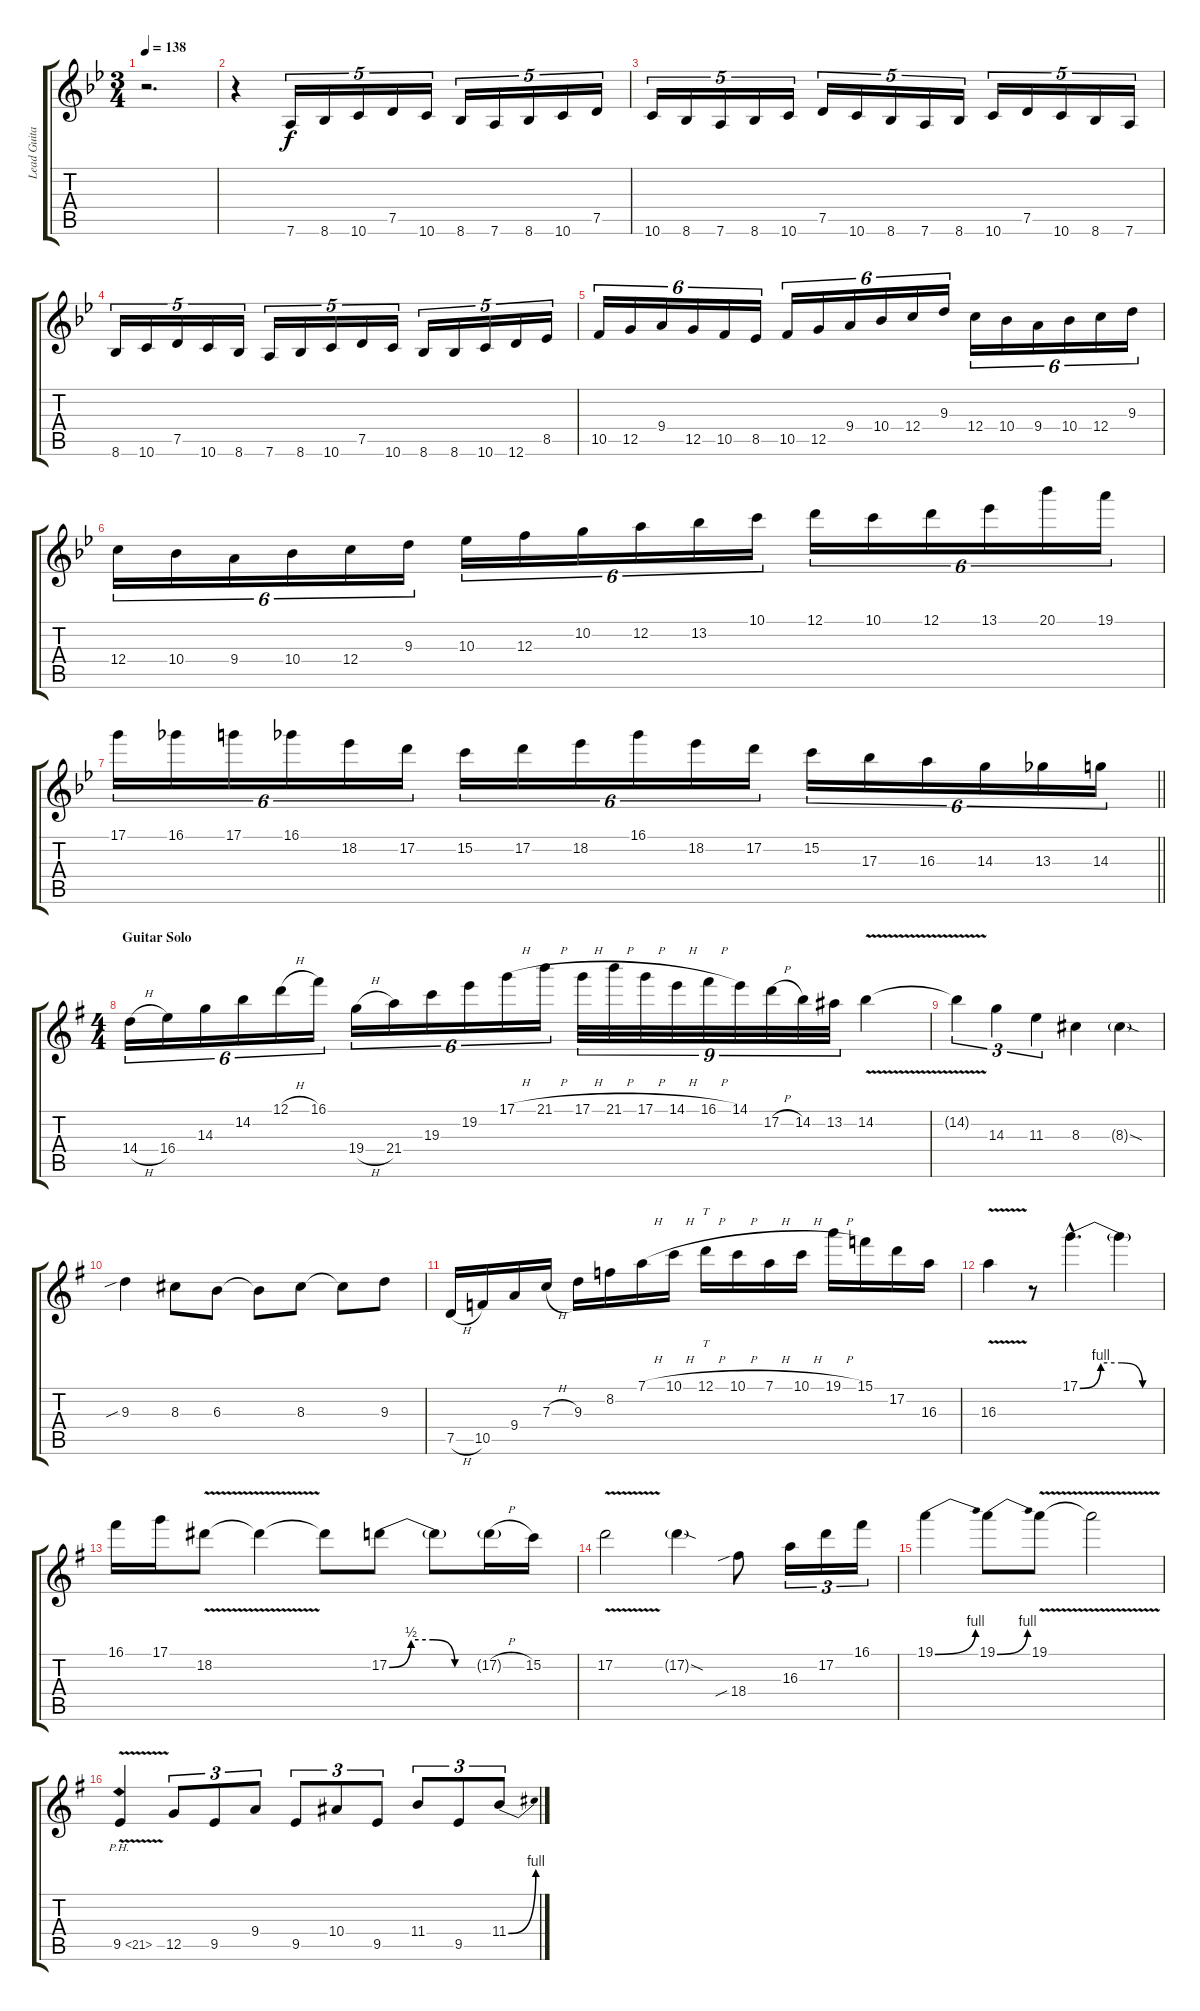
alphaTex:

\track ("Lead Guitar (1)" "Lead Guita") {instrument distortionguitar}
\staff {score tabs}
\tuning (D4 A3 F3 C3 G2 D2) {hide}
\ts (3 4)
\tempo 138
\clef g2
\ks gminor
r.2{d dy ff} |
r.4{volume 0 instrument distortionguitar} 7.6.16{tu (5 4) dy f volume 16 instrument distortionguitar} 8.6.16{tu (5 4)} 10.6.16{tu (5 4)} 7.5.16{tu (5 4)} 10.6.16{tu (5 4)} 8.6.16{tu (5 4)} 7.6.16{tu (5 4)} 8.6.16{tu (5 4)} 10.6.16{tu (5 4)} 7.5.16{tu (5 4)} |
10.6.16{tu (5 4)} 8.6.16{tu (5 4)} 7.6.16{tu (5 4)} 8.6.16{tu (5 4)} 10.6.16{tu (5 4)} 7.5.16{tu (5 4)} 10.6.16{tu (5 4)} 8.6.16{tu (5 4)} 7.6.16{tu (5 4)} 8.6.16{tu (5 4)} 10.6.16{tu (5 4)} 7.5.16{tu (5 4)} 10.6.16{tu (5 4)} 8.6.16{tu (5 4)} 7.6.16{tu (5 4)} |
8.6.16{tu (5 4)} 10.6.16{tu (5 4)} 7.5.16{tu (5 4)} 10.6.16{tu (5 4)} 8.6.16{tu (5 4)} 7.6.16{tu (5 4)} 8.6.16{tu (5 4)} 10.6.16{tu (5 4)} 7.5.16{tu (5 4)} 10.6.16{tu (5 4)} 8.6.16{tu (5 4)} 8.6.16{tu (5 4)} 10.6.16{tu (5 4)} 12.6.16{tu (5 4)} 8.5.16{tu (5 4)} |
10.5.16{tu (6 4)} 12.5.16{tu (6 4)} 9.4.16{tu (6 4)} 12.5.16{tu (6 4)} 10.5.16{tu (6 4)} 8.5.16{tu (6 4)} 10.5.16{tu (6 4)} 12.5.16{tu (6 4)} 9.4.16{tu (6 4)} 10.4.16{tu (6 4)} 12.4.16{tu (6 4)} 9.3.16{tu (6 4)} 12.4.16{tu (6 4)} 10.4.16{tu (6 4)} 9.4.16{tu (6 4)} 10.4.16{tu (6 4)} 12.4.16{tu (6 4)} 9.3.16{tu (6 4)} |
12.4.16{tu (6 4)} 10.4.16{tu (6 4)} 9.4.16{tu (6 4)} 10.4.16{tu (6 4)} 12.4.16{tu (6 4)} 9.3.16{tu (6 4)} 10.3.16{tu (6 4)} 12.3.16{tu (6 4)} 10.2.16{tu (6 4)} 12.2.16{tu (6 4)} 13.2.16{tu (6 4)} 10.1.16{tu (6 4)} 12.1.16{tu (6 4)} 10.1.16{tu (6 4)} 12.1.16{tu (6 4)} 13.1.16{tu (6 4)} 20.1.16{tu (6 4)} 19.1.16{tu (6 4)} |
\barLineRight lightlight
17.1.16{tu (6 4)} 16.1.16{tu (6 4)} 17.1.16{tu (6 4)} 16.1.16{tu (6 4)} 18.2.16{tu (6 4)} 17.2.16{tu (6 4)} 15.2.16{tu (6 4)} 17.2.16{tu (6 4)} 18.2.16{tu (6 4)} 16.1.16{tu (6 4)} 18.2.16{tu (6 4)} 17.2.16{tu (6 4)} 15.2.16{tu (6 4)} 17.3.16{tu (6 4)} 16.3.16{tu (6 4)} 14.3.16{tu (6 4)} 13.3.16{tu (6 4)} 14.3.16{tu (6 4)} |
\ts (4 4)
\section ("" "Guitar Solo")
\ks eminor
14.4{h}.16{tu (6 4)} 16.4.16{tu (6 4)} 14.3.16{tu (6 4)} 14.2.16{tu (6 4)} 12.1{h}.16{tu (6 4)} 16.1.16{tu (6 4)} 19.4{h}.16{tu (6 4)} 21.4.16{tu (6 4)} 19.3.16{tu (6 4)} 19.2.16{tu (6 4)} 17.1{h}.16{tu (6 4)} 21.1{h}.16{tu (6 4)} 17.1{h}.32{tu (9 8)} 21.1{h}.32{tu (9 8)} 17.1{h}.32{tu (9 8)} 14.1{h}.32{tu (9 8)} 16.1{h}.32{tu (9 8)} 14.1.32{tu (9 8)} 17.2{h}.32{tu (9 8)} 14.2.32{tu (9 8)} 13.2.32{tu (9 8)} 14.2{v}.4 |
14.2{t}.4{tu (3 2)} 14.3.4{tu (3 2)} 11.3.4{tu (3 2)} 8.3.4 8.3{sod g}.4 |
9.3{sib}.4 8.3.8 6.3.8 6.3{t}.8 8.3.8 8.3{t}.8 9.3.8 |
7.5{h}.16 10.5.16 9.4.16 7.3{h}.16 9.3.16 8.2.16 7.1{h}.16 10.1{h}.16 12.1{h}.16{tt} 10.1{h}.16 7.1{h}.16 10.1{h}.16 19.1{h}.16 15.1.16 17.2.16 16.3.16 |
16.3{v}.4 r.8 17.1{be (custom 0 0 15 4 30 4 45 0 60 0) hac}.4{d} 17.1{t}.4 |
16.1.16 17.1.16 18.2{v}.8 18.2{t}.4 18.2{t}.8 17.2{be (custom 0 0 15 2 30 2 45 0 60 0)}.8 17.2{t}.8 17.2{h g}.16 15.2.16 |
17.2{v}.2 17.2{sod g}.4 18.4{sib}.8 16.3.16{tu (3 2)} 17.2.16{tu (3 2)} 16.1.16{tu (3 2)} |
19.1{be (bend 0 0 60 4)}.4 19.1{be (bend 0 0 60 4)}.8 19.1{v}.8 19.1{t}.2 |
9.5{ph 12 v}.4 12.5.8{tu (3 2)} 9.5.8{tu (3 2)} 9.4.8{tu (3 2)} 9.5.8{tu (3 2)} 10.4.8{tu (3 2)} 9.5.8{tu (3 2)} 11.4.8{tu (3 2)} 9.5.8{tu (3 2)} 11.4{be (bend 0 0 60 4)}.8{tu (3 2)}
